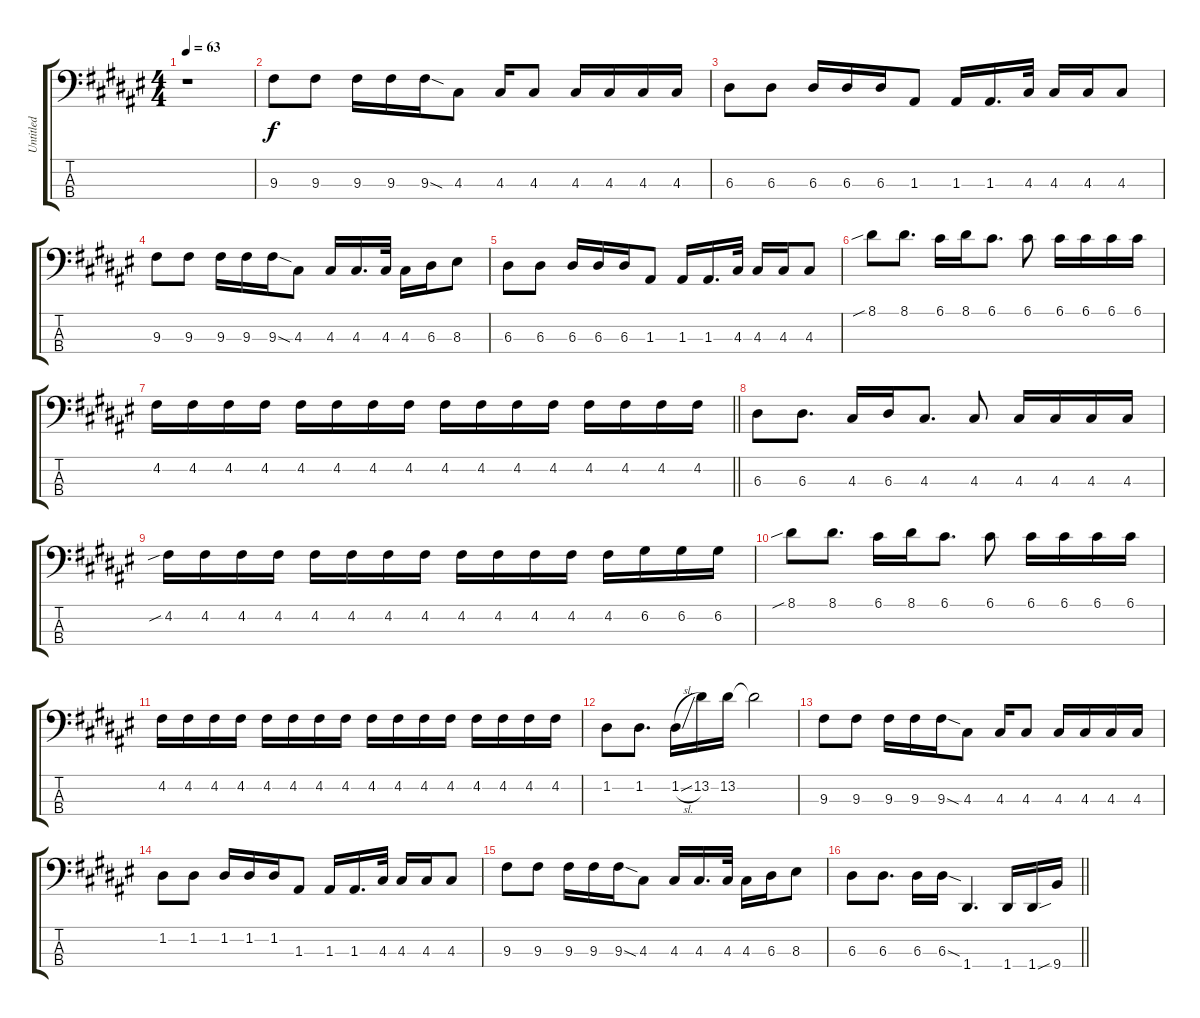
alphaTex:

\track ("Untitled" "Untitled") {instrument electricbassfinger}
\staff {score tabs}
\tuning (G2 D2 A1 D1) {hide}
\ts (4 4)
\tempo 63
\clef f4
\ks f#
r.1{dy f instrument electricbassfinger} |
\ks d#minor
9.3.8 9.3.8 9.3.16 9.3.16 9.3{sod}.16 4.3.8 4.3.16 4.3.8 4.3.16 4.3.16 4.3.16 4.3.16 |
6.3.8 6.3.8 6.3.16 6.3.16 6.3.16 1.3.8 1.3.16 1.3.16{d} 4.3.32 4.3.16 4.3.16 4.3.8 |
\ks f#
9.3.8 9.3.8 9.3.16 9.3.16 9.3{sod}.16 4.3.8 4.3.16 4.3.16{d} 4.3.32 4.3.16 6.3.16 8.3.8 |
\ks d#minor
6.3.8 6.3.8 6.3.16 6.3.16 6.3.16 1.3.8 1.3.16 1.3.16{d} 4.3.32 4.3.16 4.3.16 4.3.8 |
\ks f#
8.1{sib}.8 8.1.8{d} 6.1.16 8.1.16 6.1.8{d} 6.1.8 6.1.16 6.1.16 6.1.16 6.1.16 |
\barLineRight lightlight
\ks d#minor
4.2.16 4.2.16 4.2.16 4.2.16 4.2.16 4.2.16 4.2.16 4.2.16 4.2.16 4.2.16 4.2.16 4.2.16 4.2.16 4.2.16 4.2.16 4.2.16 |
\ks f#
6.3.8 6.3.8{d} 4.3.16 6.3.16 4.3.8{d} 4.3.8 4.3.16 4.3.16 4.3.16 4.3.16 |
\ks d#minor
4.2{sib}.16 4.2.16 4.2.16 4.2.16 4.2.16 4.2.16 4.2.16 4.2.16 4.2.16 4.2.16 4.2.16 4.2.16 4.2.16 6.2.16 6.2.16 6.2.16 |
\ks f#
8.1{sib}.8 8.1.8{d} 6.1.16 8.1.16 6.1.8{d} 6.1.8 6.1.16 6.1.16 6.1.16 6.1.16 |
\ks d#minor
4.2.16 4.2.16 4.2.16 4.2.16 4.2.16 4.2.16 4.2.16 4.2.16 4.2.16 4.2.16 4.2.16 4.2.16 4.2.16 4.2.16 4.2.16 4.2.16 |
\ks f#
1.2.8 1.2.8{d} 1.2{sl}.16 13.2.16 13.2.16 13.2{t}.2 |
\ks d#minor
9.3.8 9.3.8 9.3.16 9.3.16 9.3{sod}.16 4.3.8 4.3.16 4.3.8 4.3.16 4.3.16 4.3.16 4.3.16 |
\ks f#
1.2.8 1.2.8 1.2.16 1.2.16 1.2.16 1.3.8 1.3.16 1.3.16{d} 4.3.32 4.3.16 4.3.16 4.3.8 |
\ks d#minor
9.3.8 9.3.8 9.3.16 9.3.16 9.3{sod}.16 4.3.8 4.3.16 4.3.16{d} 4.3.32 4.3.16 6.3.16 8.3.8 |
\barLineRight lightlight
6.3.8 6.3.8{d} 6.3.16 6.3{sod}.16 1.4.4{d} 1.4.16 1.4{sou}.16 9.4.16
